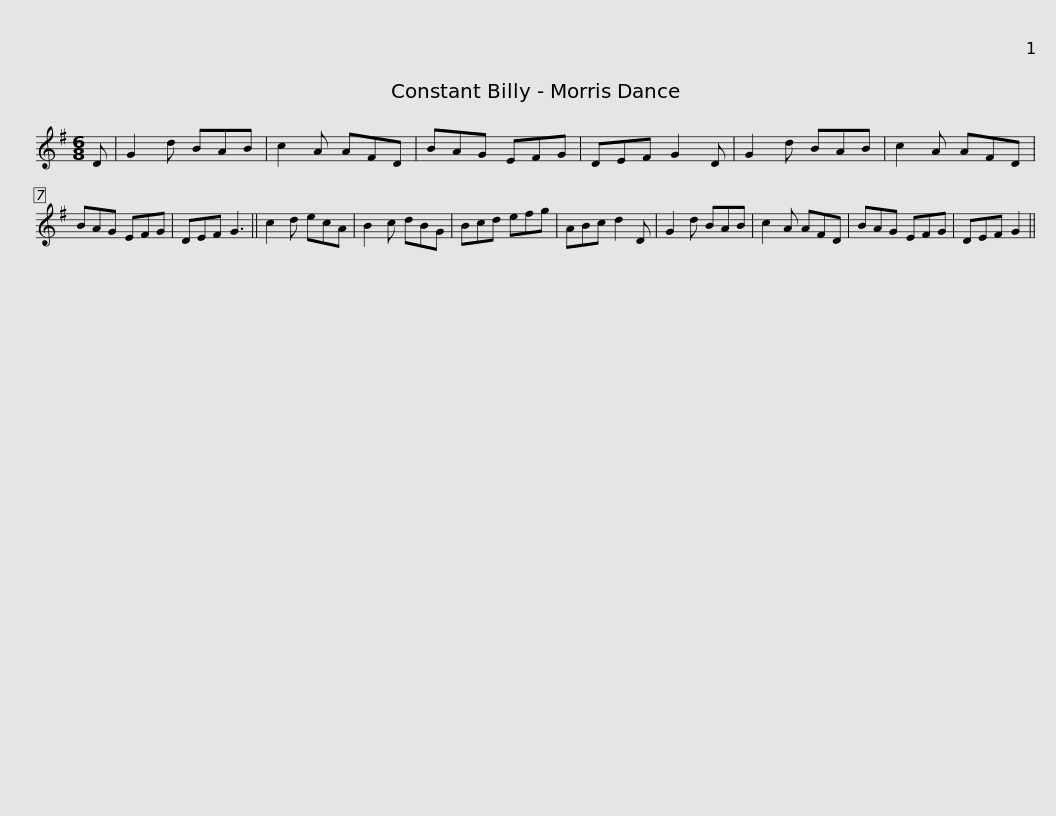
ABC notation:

X:1
L:1/8
M:6/8
I:linebreak $
K:G
V:1 treble
V:1
 D | G2 d BAB | c2 A AFD | BAG EFG | DEF G2 D | %5
 G2 d BAB | c2 A AFD | BAG EFG |$ DEF G3 || c2 d ecA | %10
 B2 c dBG | Bcd efg | ABc d2 D | G2 d BAB | c2 A AFD | %15
 BAG EFG |$ DEF G2 || %17
